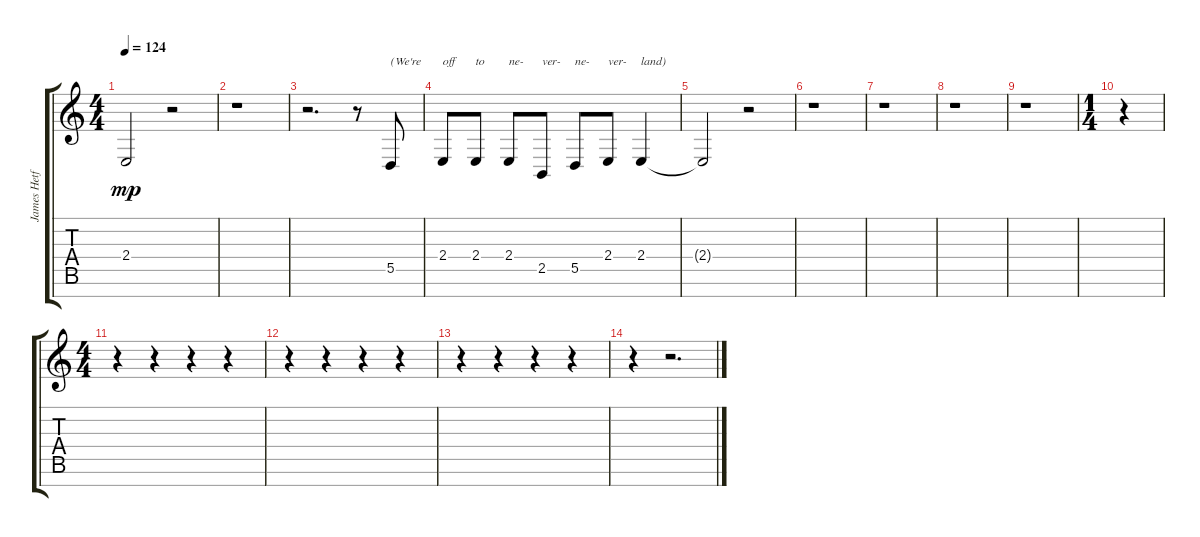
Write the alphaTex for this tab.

\track ("James Hetfield (Vocals)" "James Hetf") {instrument baritonesax}
\staff {score tabs}
\tuning (E4 B3 G3 D3 A2 E2 B1) {hide}
\voice
\ts (4 4)
\tempo 124
\clef g2
\ks c
2.4{t}.2{dy mp} r.2 |
r.1 |
r.2{d} r.8 5.5.8{txt "(We're"} |
2.4.8{txt "off"} 2.4.8{txt "to"} 2.4.8{txt "ne-"} 2.5.8{txt "ver-"} 5.5.8{txt "ne-"} 2.4.8{txt "ver-"} 2.4.4{txt "land)"} |
2.4{t}.2 r.2 |
r.1 |
r.1 |
r.1 |
r.1 |
\ts (1 4)
r.4 |
\ts (4 4)
r.4 r.4 r.4 r.4 |
r.4 r.4 r.4 r.4 |
r.4 r.4 r.4 r.4 |
r.4 r.2{d}
\voice
\clef g2
\ottava regular
\simile none
\ks c
|
|
|
|
|
|
|
|
|
r.4 |
|
|
|
